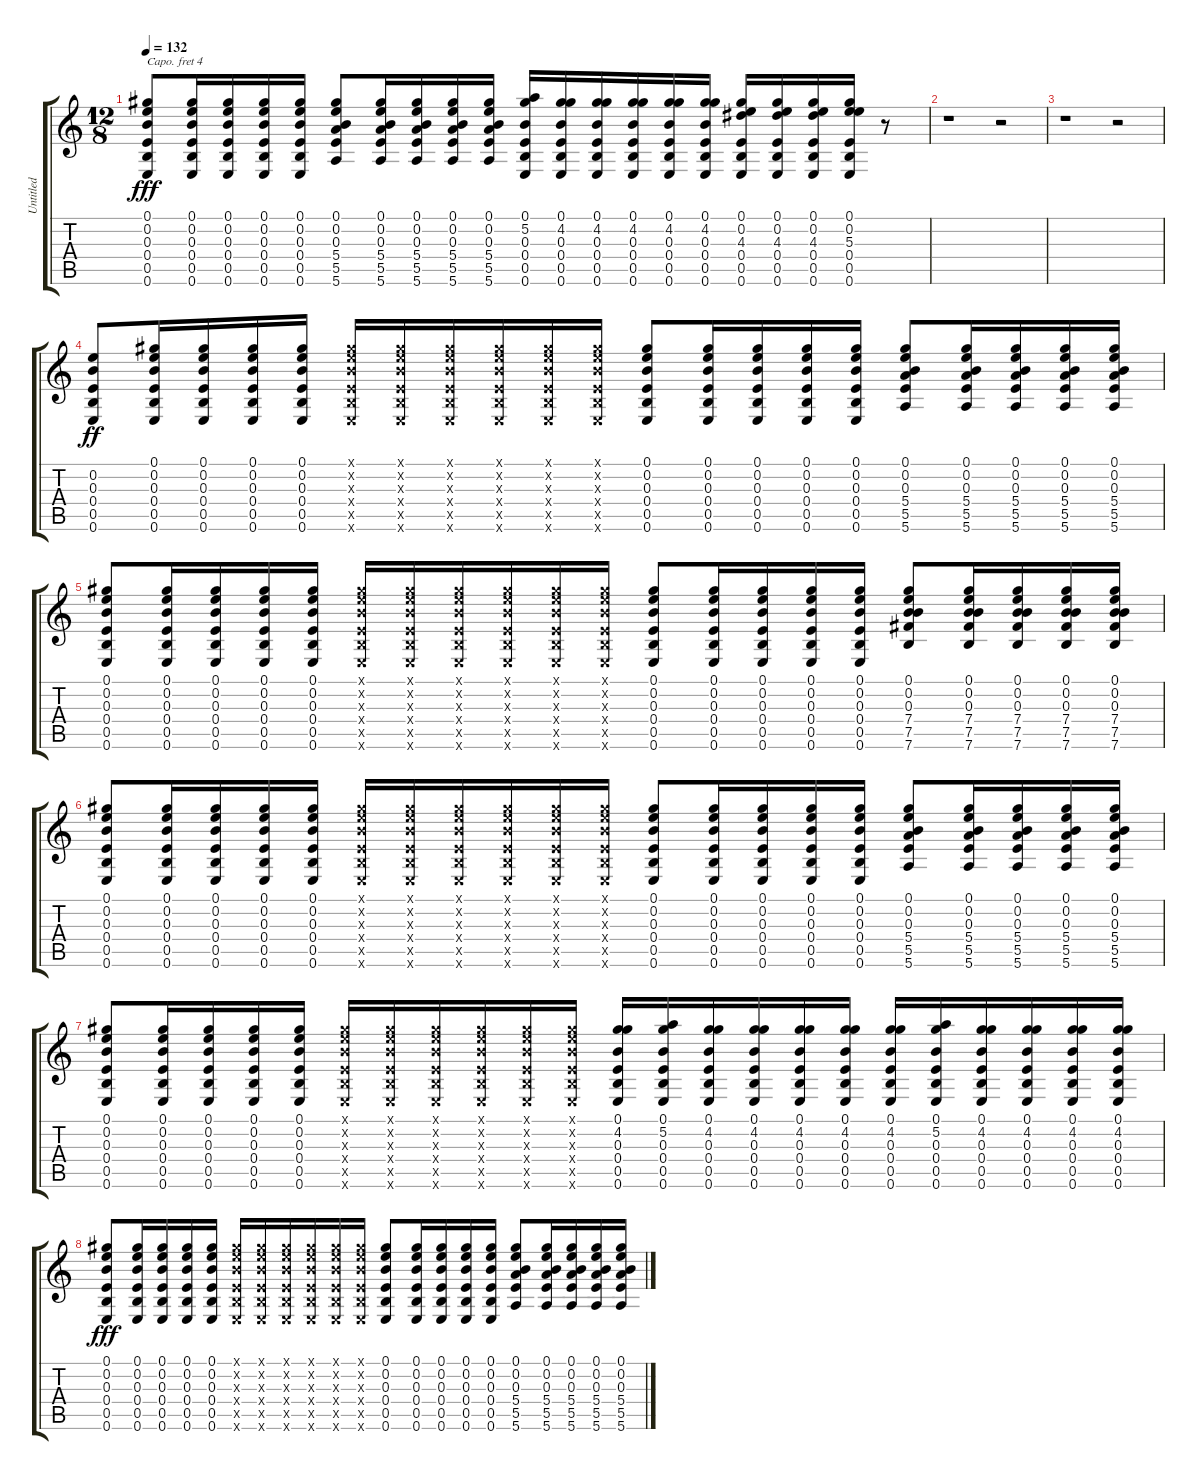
\track ("Untitled" "Untitled") {instrument acousticguitarsteel}
\staff {score tabs}
\capo 4
\tuning (E4 C4 G3 C3 G2 C2) {hide}
\ts (12 8)
\tempo 132
\clef g2
\ks c
(0.1 0.2 0.3 0.4 0.5 0.6).8{dy fff} (0.1 0.2 0.3 0.4 0.5 0.6).16 (0.1 0.2 0.3 0.4 0.5 0.6).16 (0.1 0.2 0.3 0.4 0.5 0.6).16 (0.1 0.2 0.3 0.4 0.5 0.6).16 (0.1 0.2 0.3 5.4 5.5 5.6).8 (0.1 0.2 0.3 5.4 5.5 5.6).16 (0.1 0.2 0.3 5.4 5.5 5.6).16 (0.1 0.2 0.3 5.4 5.5 5.6).16 (0.1 0.2 0.3 5.4 5.5 5.6).16 (0.1 5.2 0.3 0.4 0.5 0.6).16 (0.1 4.2 0.3 0.4 0.5 0.6).16 (0.1 4.2 0.3 0.4 0.5 0.6).16 (0.1 4.2 0.3 0.4 0.5 0.6).16 (0.1 4.2 0.3 0.4 0.5 0.6).16 (0.1 4.2 0.3 0.4 0.5 0.6).16 (0.1 0.2 4.3 0.4 0.5 0.6).16 (0.1 0.2 4.3 0.4 0.5 0.6).16 (0.1 0.2 4.3 0.4 0.5 0.6).16 (0.1 0.2 5.3 0.4 0.5 0.6).16 r.8 |
r.1 r.2 |
r.1 r.2 |
(0.2 0.3 0.4 0.5 0.6).8{dy ff} (0.1 0.2 0.3 0.4 0.5 0.6).16 (0.1 0.2 0.3 0.4 0.5 0.6).16 (0.1 0.2 0.3 0.4 0.5 0.6).16 (0.1 0.2 0.3 0.4 0.5 0.6).16 (0.1{x} 0.2{x} 0.3{x} 0.4{x} 0.5{x} 0.6{x}).16 (0.1{x} 0.2{x} 0.3{x} 0.4{x} 0.5{x} 0.6{x}).16 (0.1{x} 0.2{x} 0.3{x} 0.4{x} 0.5{x} 0.6{x}).16 (0.1{x} 0.2{x} 0.3{x} 0.4{x} 0.5{x} 0.6{x}).16 (0.1{x} 0.2{x} 0.3{x} 0.4{x} 0.5{x} 0.6{x}).16 (0.1{x} 0.2{x} 0.3{x} 0.4{x} 0.5{x} 0.6{x}).16 (0.1 0.2 0.3 0.4 0.5 0.6).8 (0.1 0.2 0.3 0.4 0.5 0.6).16 (0.1 0.2 0.3 0.4 0.5 0.6).16 (0.1 0.2 0.3 0.4 0.5 0.6).16 (0.1 0.2 0.3 0.4 0.5 0.6).16 (0.1 0.2 0.3 5.4 5.5 5.6).8 (0.1 0.2 0.3 5.4 5.5 5.6).16 (0.1 0.2 0.3 5.4 5.5 5.6).16 (0.1 0.2 0.3 5.4 5.5 5.6).16 (0.1 0.2 0.3 5.4 5.5 5.6).16 |
(0.1 0.2 0.3 0.4 0.5 0.6).8 (0.1 0.2 0.3 0.4 0.5 0.6).16 (0.1 0.2 0.3 0.4 0.5 0.6).16 (0.1 0.2 0.3 0.4 0.5 0.6).16 (0.1 0.2 0.3 0.4 0.5 0.6).16 (0.1{x} 0.2{x} 0.3{x} 0.4{x} 0.5{x} 0.6{x}).16 (0.1{x} 0.2{x} 0.3{x} 0.4{x} 0.5{x} 0.6{x}).16 (0.1{x} 0.2{x} 0.3{x} 0.4{x} 0.5{x} 0.6{x}).16 (0.1{x} 0.2{x} 0.3{x} 0.4{x} 0.5{x} 0.6{x}).16 (0.1{x} 0.2{x} 0.3{x} 0.4{x} 0.5{x} 0.6{x}).16 (0.1{x} 0.2{x} 0.3{x} 0.4{x} 0.5{x} 0.6{x}).16 (0.1 0.2 0.3 0.4 0.5 0.6).8 (0.1 0.2 0.3 0.4 0.5 0.6).16 (0.1 0.2 0.3 0.4 0.5 0.6).16 (0.1 0.2 0.3 0.4 0.5 0.6).16 (0.1 0.2 0.3 0.4 0.5 0.6).16 (0.1 0.2 0.3 7.4 7.5 7.6).8 (0.1 0.2 0.3 7.4 7.5 7.6).16 (0.1 0.2 0.3 7.4 7.5 7.6).16 (0.1 0.2 0.3 7.4 7.5 7.6).16 (0.1 0.2 0.3 7.4 7.5 7.6).16 |
(0.1 0.2 0.3 0.4 0.5 0.6).8 (0.1 0.2 0.3 0.4 0.5 0.6).16 (0.1 0.2 0.3 0.4 0.5 0.6).16 (0.1 0.2 0.3 0.4 0.5 0.6).16 (0.1 0.2 0.3 0.4 0.5 0.6).16 (0.1{x} 0.2{x} 0.3{x} 0.4{x} 0.5{x} 0.6{x}).16 (0.1{x} 0.2{x} 0.3{x} 0.4{x} 0.5{x} 0.6{x}).16 (0.1{x} 0.2{x} 0.3{x} 0.4{x} 0.5{x} 0.6{x}).16 (0.1{x} 0.2{x} 0.3{x} 0.4{x} 0.5{x} 0.6{x}).16 (0.1{x} 0.2{x} 0.3{x} 0.4{x} 0.5{x} 0.6{x}).16 (0.1{x} 0.2{x} 0.3{x} 0.4{x} 0.5{x} 0.6{x}).16 (0.1 0.2 0.3 0.4 0.5 0.6).8 (0.1 0.2 0.3 0.4 0.5 0.6).16 (0.1 0.2 0.3 0.4 0.5 0.6).16 (0.1 0.2 0.3 0.4 0.5 0.6).16 (0.1 0.2 0.3 0.4 0.5 0.6).16 (0.1 0.2 0.3 5.4 5.5 5.6).8 (0.1 0.2 0.3 5.4 5.5 5.6).16 (0.1 0.2 0.3 5.4 5.5 5.6).16 (0.1 0.2 0.3 5.4 5.5 5.6).16 (0.1 0.2 0.3 5.4 5.5 5.6).16 |
(0.1 0.2 0.3 0.4 0.5 0.6).8 (0.1 0.2 0.3 0.4 0.5 0.6).16 (0.1 0.2 0.3 0.4 0.5 0.6).16 (0.1 0.2 0.3 0.4 0.5 0.6).16 (0.1 0.2 0.3 0.4 0.5 0.6).16 (0.1{x} 0.2{x} 0.3{x} 0.4{x} 0.5{x} 0.6{x}).16 (0.1{x} 0.2{x} 0.3{x} 0.4{x} 0.5{x} 0.6{x}).16 (0.1{x} 0.2{x} 0.3{x} 0.4{x} 0.5{x} 0.6{x}).16 (0.1{x} 0.2{x} 0.3{x} 0.4{x} 0.5{x} 0.6{x}).16 (0.1{x} 0.2{x} 0.3{x} 0.4{x} 0.5{x} 0.6{x}).16 (0.1{x} 0.2{x} 0.3{x} 0.4{x} 0.5{x} 0.6{x}).16 (0.1 4.2 0.3 0.4 0.5 0.6).16 (0.1 5.2 0.3 0.4 0.5 0.6).16 (0.1 4.2 0.3 0.4 0.5 0.6).16 (0.1 4.2 0.3 0.4 0.5 0.6).16 (0.1 4.2 0.3 0.4 0.5 0.6).16 (0.1 4.2 0.3 0.4 0.5 0.6).16 (0.1 4.2 0.3 0.4 0.5 0.6).16 (0.1 5.2 0.3 0.4 0.5 0.6).16 (0.1 4.2 0.3 0.4 0.5 0.6).16 (0.1 4.2 0.3 0.4 0.5 0.6).16 (0.1 4.2 0.3 0.4 0.5 0.6).16 (0.1 4.2 0.3 0.4 0.5 0.6).16 |
(0.1 0.2 0.3 0.4 0.5 0.6).8{dy fff} (0.1 0.2 0.3 0.4 0.5 0.6).16 (0.1 0.2 0.3 0.4 0.5 0.6).16 (0.1 0.2 0.3 0.4 0.5 0.6).16 (0.1 0.2 0.3 0.4 0.5 0.6).16 (0.1{x} 0.2{x} 0.3{x} 0.4{x} 0.5{x} 0.6{x}).16 (0.1{x} 0.2{x} 0.3{x} 0.4{x} 0.5{x} 0.6{x}).16 (0.1{x} 0.2{x} 0.3{x} 0.4{x} 0.5{x} 0.6{x}).16 (0.1{x} 0.2{x} 0.3{x} 0.4{x} 0.5{x} 0.6{x}).16 (0.1{x} 0.2{x} 0.3{x} 0.4{x} 0.5{x} 0.6{x}).16 (0.1{x} 0.2{x} 0.3{x} 0.4{x} 0.5{x} 0.6{x}).16 (0.1 0.2 0.3 0.4 0.5 0.6).8 (0.1 0.2 0.3 0.4 0.5 0.6).16 (0.1 0.2 0.3 0.4 0.5 0.6).16 (0.1 0.2 0.3 0.4 0.5 0.6).16 (0.1 0.2 0.3 0.4 0.5 0.6).16 (0.1 0.2 0.3 5.4 5.5 5.6).8 (0.1 0.2 0.3 5.4 5.5 5.6).16 (0.1 0.2 0.3 5.4 5.5 5.6).16 (0.1 0.2 0.3 5.4 5.5 5.6).16 (0.1 0.2 0.3 5.4 5.5 5.6).16
